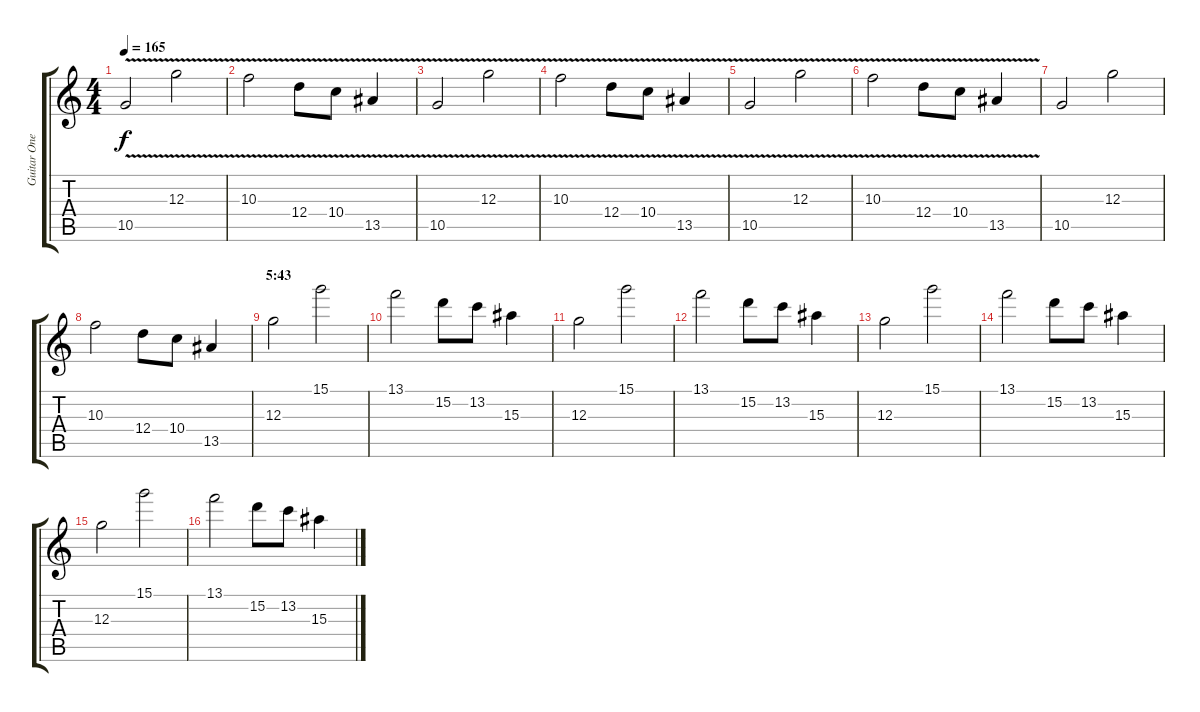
\track ("Guitar One" "Guitar One") {instrument overdrivenguitar}
\staff {score tabs}
\tuning (E4 B3 G3 D3 A2 E2) {hide}
\ts (4 4)
\tempo 165
\clef g2
\ks c
10.5{v}.2{dy f} 12.3{v}.2 |
10.3{v}.2 12.4{v}.8 10.4{v}.8 13.5{v}.4 |
10.5{v}.2 12.3{v}.2 |
10.3{v}.2 12.4{v}.8 10.4{v}.8 13.5{v}.4 |
10.5{v}.2 12.3{v}.2 |
10.3{v}.2 12.4{v}.8 10.4{v}.8 13.5{v}.4 |
10.5.2 12.3.2 |
10.3.2 12.4.8 10.4.8 13.5.4 |
\section ("" "5:43")
12.3.2 15.1.2 |
13.1.2 15.2.8 13.2.8 15.3.4 |
12.3.2 15.1.2 |
13.1.2 15.2.8 13.2.8 15.3.4 |
12.3.2 15.1.2 |
13.1.2 15.2.8 13.2.8 15.3.4 |
12.3.2 15.1.2 |
13.1.2 15.2.8 13.2.8 15.3.4
